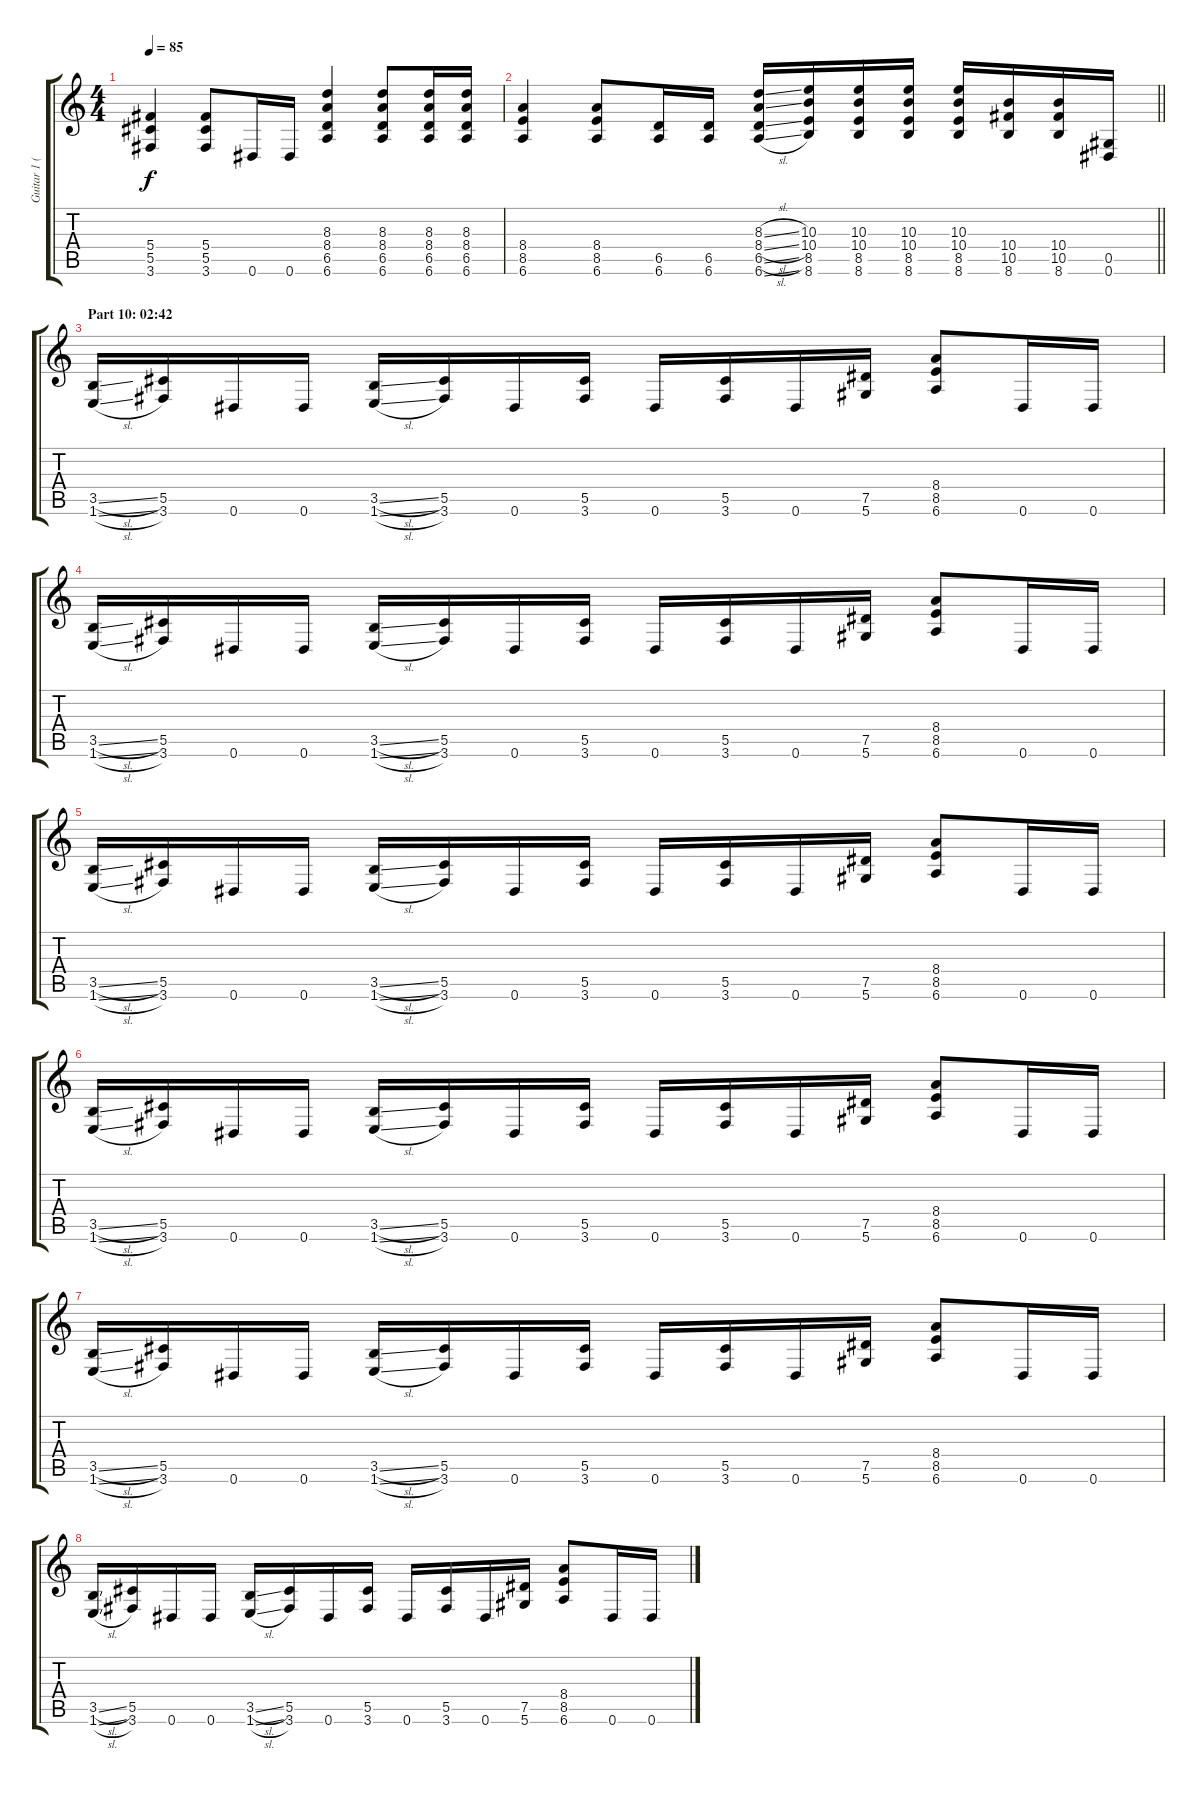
\track ("Guitar 1 (Distortion)" "Guitar 1 (") {instrument distortionguitar}
\staff {score tabs}
\tuning (Eb4 Bb3 Gb3 Db3 Ab2 Eb2) {hide}
\ts (4 4)
\tempo 85
\clef g2
\ks c
(5.4 5.5 3.6).4{dy f} (5.4 5.5 3.6).8 0.6.16 0.6.16 (8.3 8.4 6.5 6.6).4 (8.3 8.4 6.5 6.6).8 (8.3 8.4 6.5 6.6).16 (8.3 8.4 6.5 6.6).16 |
\barLineRight lightlight
(8.4 8.5 6.6).4 (8.4 8.5 6.6).8 (6.5 6.6).16 (6.5 6.6).16 (8.3{sl} 8.4{sl} 6.5{sl} 6.6{sl}).16 (10.3 10.4 8.5 8.6).16 (10.3 10.4 8.5 8.6).16 (10.3 10.4 8.5 8.6).16 (10.3 10.4 8.5 8.6).16 (10.4 10.5 8.6).16 (10.4 10.5 8.6).16 (0.5 0.6).16 |
\section ("" "Part 10: 02:42")
(3.5{sl} 1.6{sl}).16 (5.5 3.6).16 0.6.16 0.6.16 (3.5{sl} 1.6{sl}).16 (5.5 3.6).16 0.6.16 (5.5 3.6).16 0.6.16 (5.5 3.6).16 0.6.16 (7.5 5.6).16 (8.4 8.5 6.6).8 0.6.16 0.6.16 |
(3.5{sl} 1.6{sl}).16 (5.5 3.6).16 0.6.16 0.6.16 (3.5{sl} 1.6{sl}).16 (5.5 3.6).16 0.6.16 (5.5 3.6).16 0.6.16 (5.5 3.6).16 0.6.16 (7.5 5.6).16 (8.4 8.5 6.6).8 0.6.16 0.6.16 |
(3.5{sl} 1.6{sl}).16 (5.5 3.6).16 0.6.16 0.6.16 (3.5{sl} 1.6{sl}).16 (5.5 3.6).16 0.6.16 (5.5 3.6).16 0.6.16 (5.5 3.6).16 0.6.16 (7.5 5.6).16 (8.4 8.5 6.6).8 0.6.16 0.6.16 |
(3.5{sl} 1.6{sl}).16 (5.5 3.6).16 0.6.16 0.6.16 (3.5{sl} 1.6{sl}).16 (5.5 3.6).16 0.6.16 (5.5 3.6).16 0.6.16 (5.5 3.6).16 0.6.16 (7.5 5.6).16 (8.4 8.5 6.6).8 0.6.16 0.6.16 |
(3.5{sl} 1.6{sl}).16 (5.5 3.6).16 0.6.16 0.6.16 (3.5{sl} 1.6{sl}).16 (5.5 3.6).16 0.6.16 (5.5 3.6).16 0.6.16 (5.5 3.6).16 0.6.16 (7.5 5.6).16 (8.4 8.5 6.6).8 0.6.16 0.6.16 |
(3.5{sl} 1.6{sl}).16 (5.5 3.6).16 0.6.16 0.6.16 (3.5{sl} 1.6{sl}).16 (5.5 3.6).16 0.6.16 (5.5 3.6).16 0.6.16 (5.5 3.6).16 0.6.16 (7.5 5.6).16 (8.4 8.5 6.6).8 0.6.16 0.6.16
